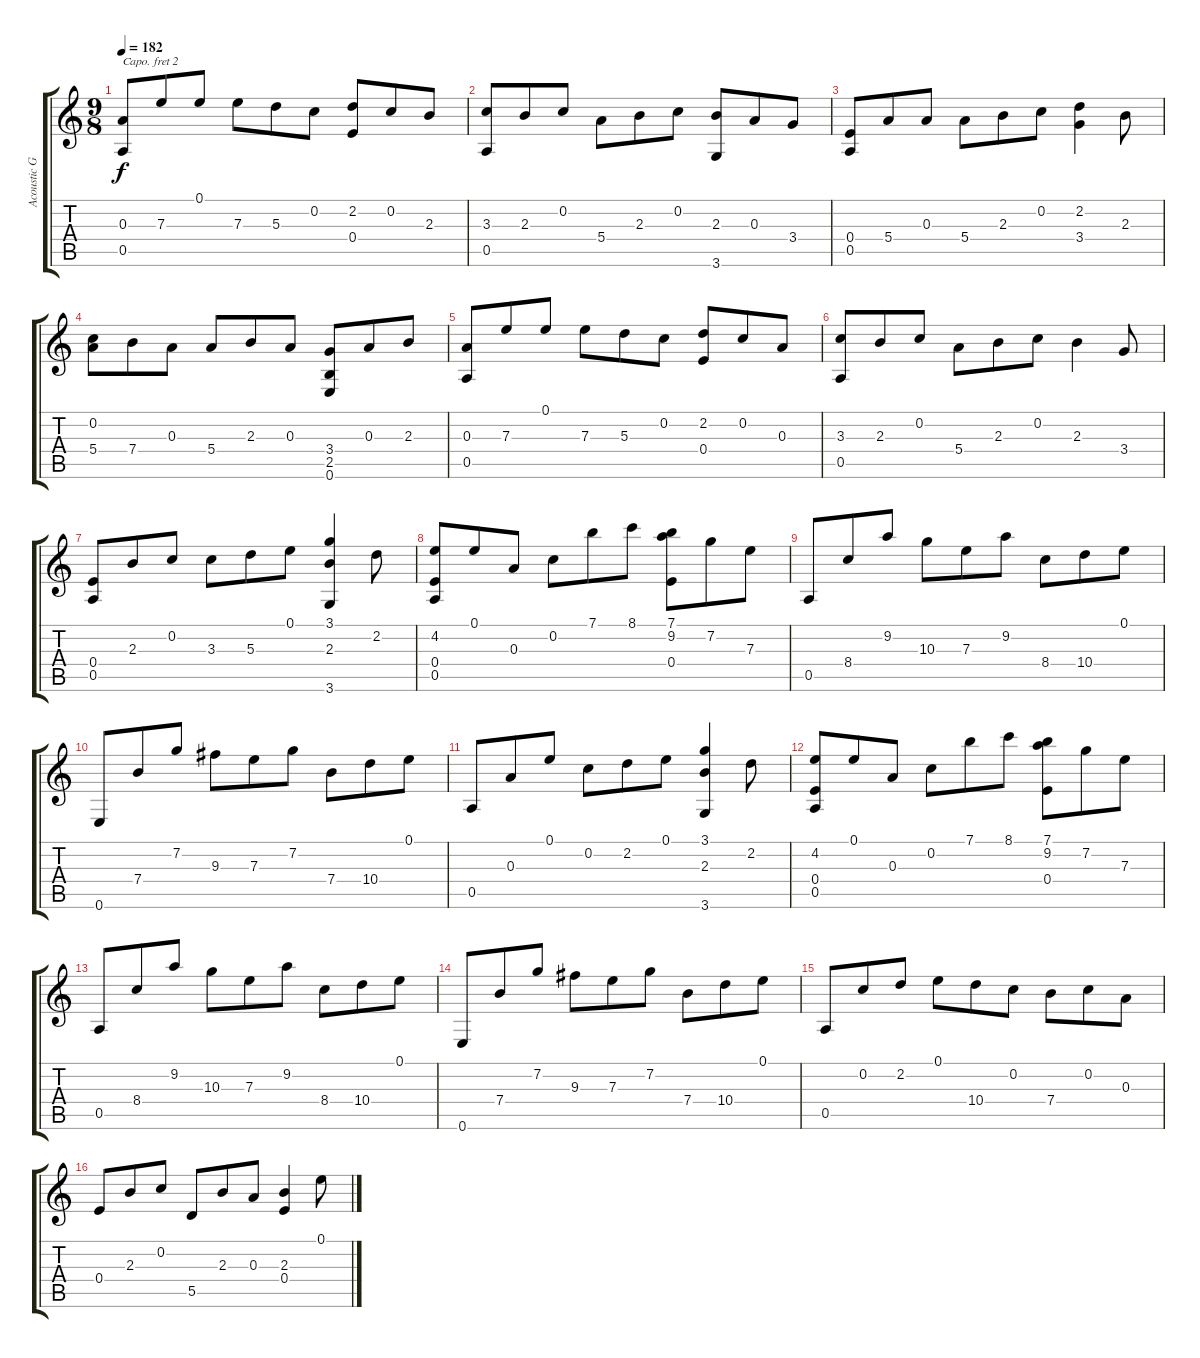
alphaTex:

\track ("Acoustic Guitar (nylon)" "Acoustic G") {instrument acousticguitarnylon}
\staff {score tabs}
\capo 2
\tuning (D4 Bb3 G3 D3 G2 D2) {hide}
\ts (9 8)
\tempo 182
\clef g2
\ks c
(0.3 0.5).8{dy f} 7.3.8 0.1.8 7.3.8 5.3.8 0.2.8 (2.2 0.4).8 0.2.8 2.3.8 |
(3.3 0.5).8 2.3.8 0.2.8 5.4.8 2.3.8 0.2.8 (2.3 3.6).8 0.3.8 3.4.8 |
(0.4 0.5).8 5.4.8 0.3.8 5.4.8 2.3.8 0.2.8 (2.2 3.4).4 2.3.8 |
(0.2 5.4).8 7.4.8 0.3.8 5.4.8 2.3.8 0.3.8 (3.4 2.5 0.6).8 0.3.8 2.3.8 |
(0.3 0.5).8 7.3.8 0.1.8 7.3.8 5.3.8 0.2.8 (2.2 0.4).8 0.2.8 0.3.8 |
(3.3 0.5).8 2.3.8 0.2.8 5.4.8 2.3.8 0.2.8 2.3.4 3.4.8 |
(0.4 0.5).8 2.3.8 0.2.8 3.3.8 5.3.8 0.1.8 (3.1 2.3 3.6).4 2.2.8 |
(4.2 0.4 0.5).8 0.1.8 0.3.8 0.2.8 7.1.8 8.1.8 (7.1 9.2 0.4).8 7.2.8 7.3.8 |
0.5.8 8.4.8 9.2.8 10.3.8 7.3.8 9.2.8 8.4.8 10.4.8 0.1.8 |
0.6.8 7.4.8 7.2.8 9.3.8 7.3.8 7.2.8 7.4.8 10.4.8 0.1.8 |
0.5.8 0.3.8 0.1.8 0.2.8 2.2.8 0.1.8 (3.1 2.3 3.6).4 2.2.8 |
(4.2 0.4 0.5).8 0.1.8 0.3.8 0.2.8 7.1.8 8.1.8 (7.1 9.2 0.4).8 7.2.8 7.3.8 |
0.5.8 8.4.8 9.2.8 10.3.8 7.3.8 9.2.8 8.4.8 10.4.8 0.1.8 |
0.6.8 7.4.8 7.2.8 9.3.8 7.3.8 7.2.8 7.4.8 10.4.8 0.1.8 |
0.5.8 0.2.8 2.2.8 0.1.8 10.4.8 0.2.8 7.4.8 0.2.8 0.3.8 |
0.4.8 2.3.8 0.2.8 5.5.8 2.3.8 0.3.8 (2.3 0.4).4 0.1.8
